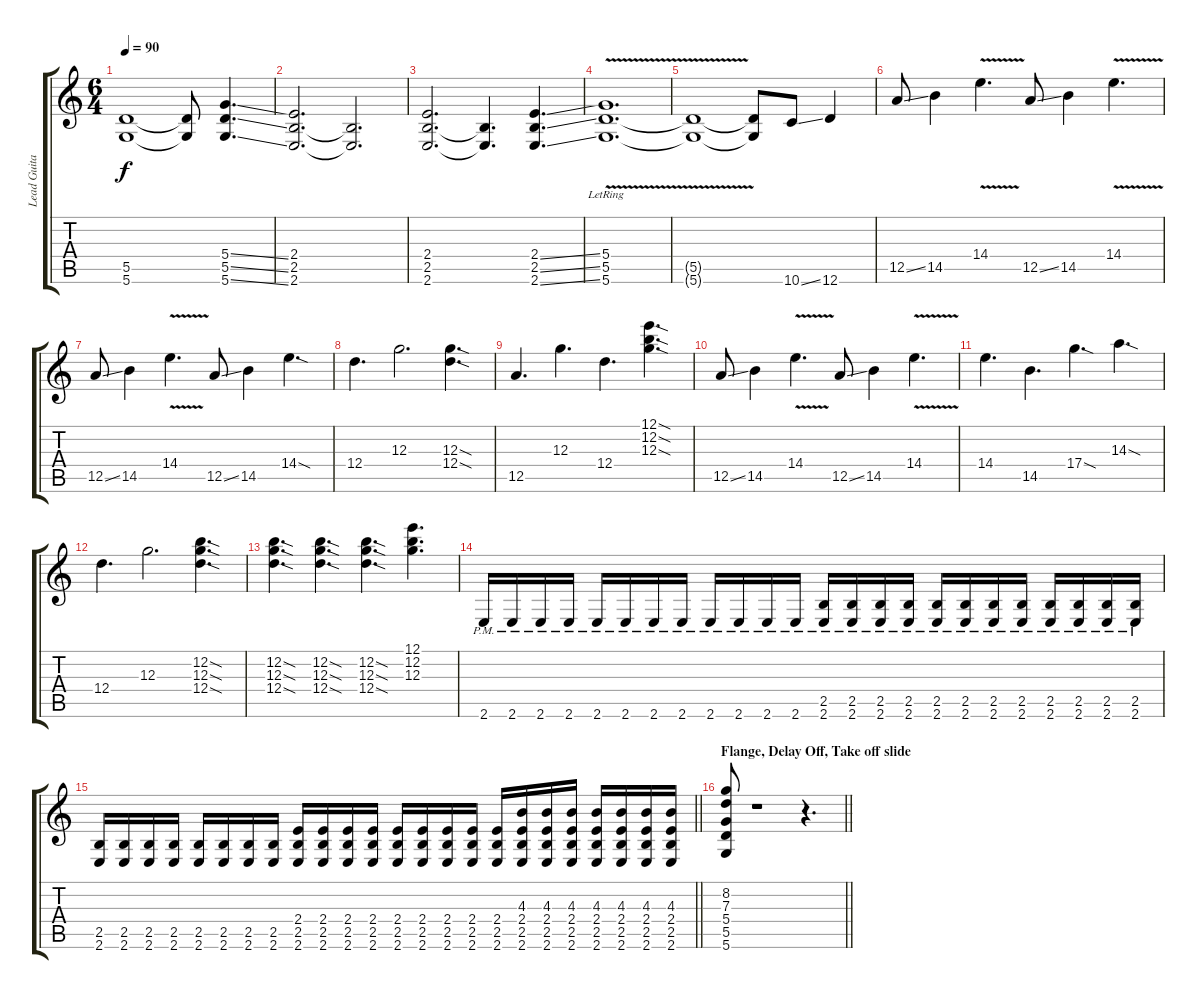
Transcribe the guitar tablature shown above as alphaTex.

\track ("Lead Guitar" "Lead Guita") {instrument distortionguitar}
\staff {score tabs}
\tuning (E4 B3 G3 D3 A2 D2) {hide}
\ts (6 4)
\tempo 90
\clef g2
\ks c
(5.5{t} 5.6{t}).1{dy f} (5.5{t} 5.6{t}).8 (5.4{ss} 5.5{ss} 5.6{ss}).4{d volume 10} |
(2.4 2.5 2.6).2{d} (2.5{t} 2.6{t}).2{d volume 10} |
(2.4 2.5 2.6).2{d volume 10} (2.5{t} 2.6{t}).4{d} (2.4{ss} 2.5{ss} 2.6{ss}).4{d volume 10} |
(5.4{v} 5.5{v lr} 5.6{v lr}).1{d volume 10} |
(5.5{t} 5.6{t}).1 (5.5{t} 5.6{t}).8 10.6{ss}.8{volume 13 balance 5 instrument distortionguitar} 12.6.4 |
12.5{ss}.8{balance 5} 14.5.4 14.4{v}.4{d} 12.5{ss}.8{balance 5} 14.5.4 14.4{v}.4{d} |
12.5{ss}.8{balance 5} 14.5.4 14.4{v}.4{d} 12.5{ss}.8{balance 5} 14.5.4 14.4{sod}.4{d} |
12.4.4{d balance 5} 12.3.2{d} (12.3{sod} 12.4{sod}).4{d} |
12.5.4{d balance 5} 12.3.4{d} 12.4.4{d} (12.1{sod} 12.2{sod} 12.3{sod}).4{d} |
12.5{ss}.8{balance 5} 14.5.4 14.4{v}.4{d} 12.5{ss}.8{balance 5} 14.5.4 14.4{v}.4{d} |
14.4.4{d balance 5} 14.5.4{d} 17.4{sod}.4{d} 14.3{sod}.4{d} |
12.4.4{d balance 5} 12.3.2{d} (12.2{sod} 12.3{sod} 12.4{sod}).4{d} |
(12.2{sod} 12.3{sod} 12.4{sod}).4{d} (12.2{sod} 12.3{sod} 12.4{sod}).4{d} (12.2{sod} 12.3{sod} 12.4{sod}).4{d} (12.1 12.2 12.3).4{d} |
2.6{pm}.16{volume 13 balance 8} 2.6{pm}.16 2.6{pm}.16 2.6{pm}.16 2.6{pm}.16 2.6{pm}.16 2.6{pm}.16 2.6{pm}.16 2.6{pm}.16 2.6{pm}.16 2.6{pm}.16 2.6{pm}.16 (2.5{pm} 2.6{pm}).16 (2.5{pm} 2.6{pm}).16 (2.5{pm} 2.6{pm}).16 (2.5{pm} 2.6{pm}).16 (2.5{pm} 2.6{pm}).16 (2.5{pm} 2.6{pm}).16 (2.5{pm} 2.6{pm}).16 (2.5{pm} 2.6{pm}).16 (2.5{pm} 2.6{pm}).16 (2.5{pm} 2.6{pm}).16 (2.5{pm} 2.6{pm}).16 (2.5{pm} 2.6{pm}).16 |
\barLineRight lightlight
(2.5 2.6).16 (2.5 2.6).16 (2.5 2.6).16 (2.5 2.6).16 (2.5 2.6).16 (2.5 2.6).16 (2.5 2.6).16 (2.5 2.6).16 (2.4 2.5 2.6).16 (2.4 2.5 2.6).16 (2.4 2.5 2.6).16 (2.4 2.5 2.6).16 (2.4 2.5 2.6).16 (2.4 2.5 2.6).16 (2.4 2.5 2.6).16 (2.4 2.5 2.6).16 (2.4 2.5 2.6).16 (4.3 2.4 2.5 2.6).16 (4.3 2.4 2.5 2.6).16 (4.3 2.4 2.5 2.6).16 (4.3 2.4 2.5 2.6).16 (4.3 2.4 2.5 2.6).16 (4.3 2.4 2.5 2.6).16 (4.3 2.4 2.5 2.6).16 |
\section ("" "Flange, Delay Off, Take off slide")
\barLineRight lightlight
(8.2 7.3 5.4 5.5 5.6).8 r.1 r.4{d}
